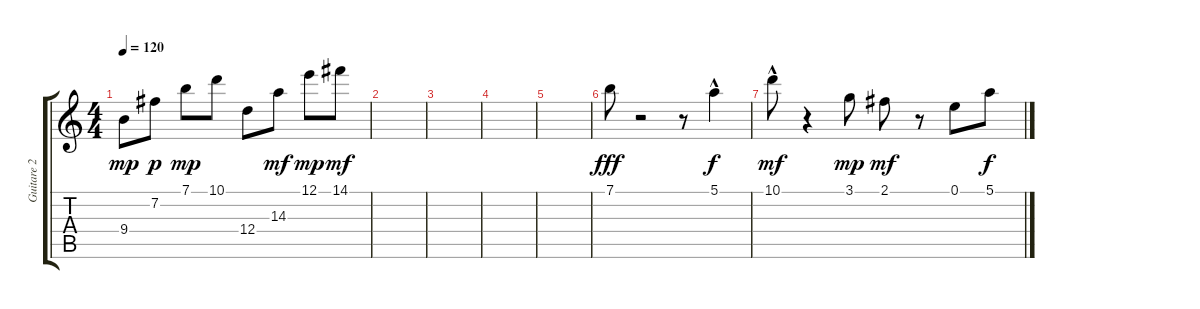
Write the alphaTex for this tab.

\track ("Guitare 2" "Guitare 2") {instrument electricguitarjazz}
\staff {score tabs}
\tuning (E4 B3 G3 D3 A2 E2) {hide}
\ts (4 4)
\tempo 120
\clef g2
\ks c
9.4.8{dy mp} 7.2.8{dy p} 7.1.8{dy mp} 10.1.8 12.4.8 14.3.8{dy mf} 12.1.8{dy mp} 14.1.8{dy mf} |
|
|
|
|
7.1.8{dy fff} r.2 r.8 5.1{hac}.4{dy f} |
10.1{hac}.8{dy mf} r.4 3.1.8{dy mp} 2.1.8{dy mf} r.8 0.1.8 5.1.8{dy f}
